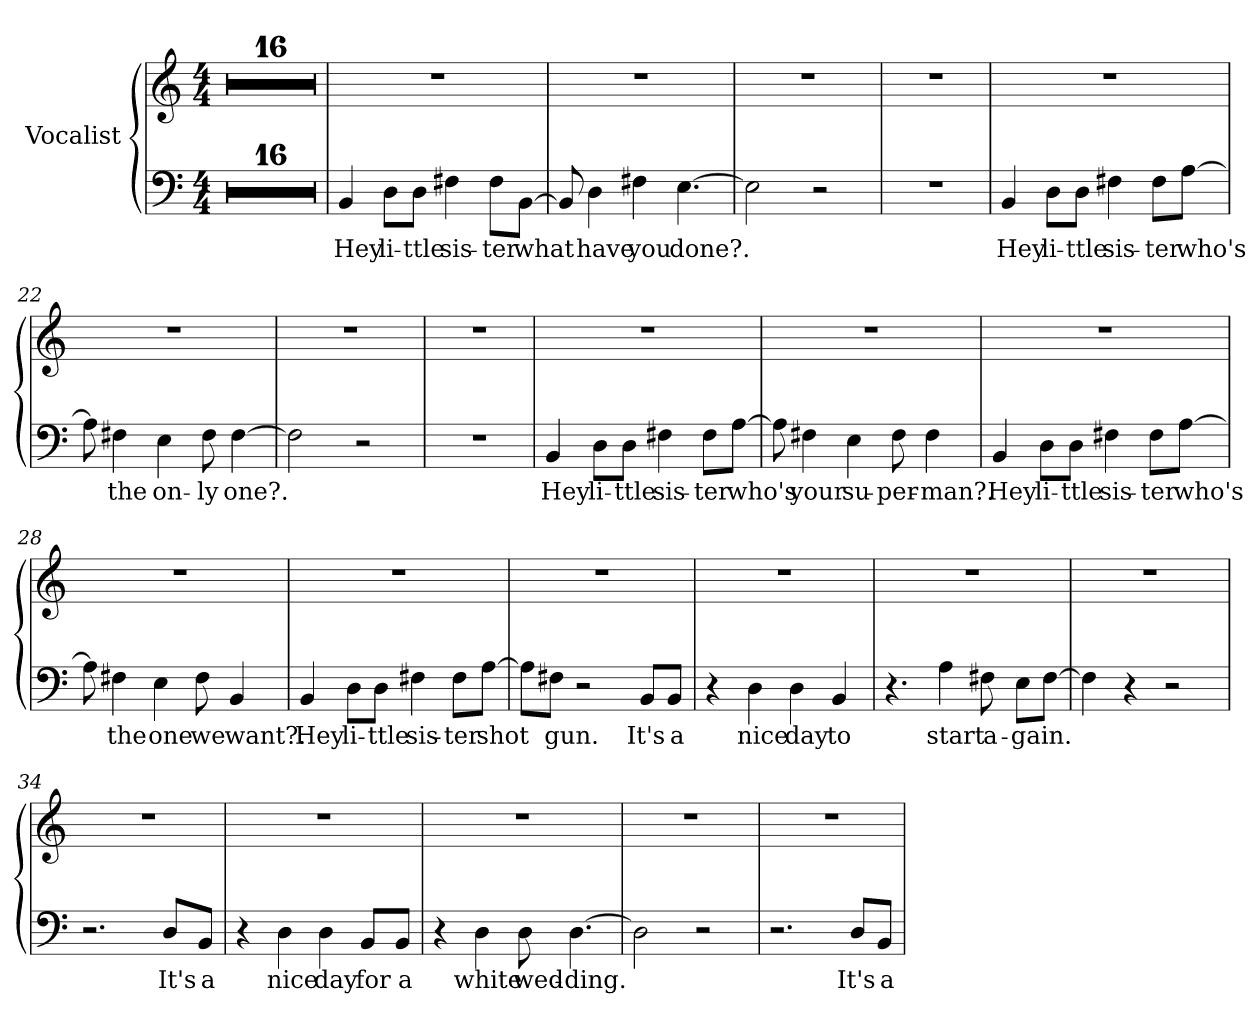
**kern	**text	**kern
*part1	*part1	*part1
*staff2	*staff2	*staff1
*I"Vocalist	*	*
*clefF4	*	*clefG2
*M4/4	*	*M4/4
=1	=1	=1
1r	.	1r
=2	=2	=2
1r	.	1r
=3	=3	=3
1r	.	1r
=4	=4	=4
1r	.	1r
=5	=5	=5
1r	.	1r
=6	=6	=6
1r	.	1r
=7	=7	=7
1r	.	1r
=8	=8	=8
1r	.	1r
=9	=9	=9
1r	.	1r
=10	=10	=10
1r	.	1r
=11	=11	=11
1r	.	1r
=12	=12	=12
1r	.	1r
=13	=13	=13
1r	.	1r
=14	=14	=14
1r	.	1r
=15	=15	=15
1r	.	1r
=16	=16	=16
1r	.	1r
=17	=17	=17
4BB	Hey	1r
8D\L	li-	.
8D\J	-ttle	.
4F#X	sis-	.
8F#\L	-ter	.
[8BB\J	what	.
=18	=18	=18
8BB]	_	1r
4D	have	.
4F#X	you	.
[4.E	done?.	.
=19	=19	=19
2E]	_	1r
2r	.	.
=20	=20	=20
1r	.	1r
=21	=21	=21
4BB	Hey	1r
8D\L	li-	.
8D\J	-ttle	.
4F#X	sis-	.
8F#\L	-ter	.
[8A\J	who's	.
=22	=22	=22
8A]	_	1r
4F#X	the	.
4E	on-	.
8F#	-ly	.
[4F#	one?.	.
=23	=23	=23
2F#]	_	1r
2r	.	.
=24	=24	=24
1r	.	1r
=25	=25	=25
4BB	Hey	1r
8D\L	li-	.
8D\J	-ttle	.
4F#X	sis-	.
8F#\L	-ter	.
[8A\J	who's	.
=26	=26	=26
8A]	_	1r
4F#X	your	.
4E	su-	.
8F#	-per-	.
4F#	-man?.	.
=27	=27	=27
4BB	Hey	1r
8D\L	li-	.
8D\J	-ttle	.
4F#X	sis-	.
8F#\L	-ter	.
[8A\J	who's	.
=28	=28	=28
8A]	_	1r
4F#X	the	.
4E	one	.
8F#	we	.
4BB	want?.	.
=29	=29	=29
4BB	Hey	1r
8D\L	li-	.
8D\J	-ttle	.
4F#X	sis-	.
8F#\L	-ter	.
[8A\J	shot-	.
=30	=30	=30
8A\L]	_	1r
8F#X\J	-gun.	.
2r	.	.
8BB/L	It's	.
8BB/J	a	.
=31	=31	=31
4r	.	1r
4D	nice	.
4D	day	.
4BB	to	.
=32	=32	=32
4.r	.	1r
4A	start	.
8F#X	a-	.
8E\L	-gain.	.
[8F#\J	_	.
=33	=33	=33
4F#]	_	1r
4r	.	.
2r	.	.
=34	=34	=34
2.r	.	1r
8D/L	It's	.
8BB/J	a	.
=35	=35	=35
4r	.	1r
4D	nice	.
4D	day	.
8BB/L	for	.
8BB/J	a	.
=36	=36	=36
4r	.	1r
4D	white	.
8D	wed-	.
[4.D	-ding.	.
=37	=37	=37
2D]	_	1r
2r	.	.
=38	=38	=38
2.r	.	1r
8D/L	It's	.
8BB/J	a	.
=	=	=
*-	*-	*-
